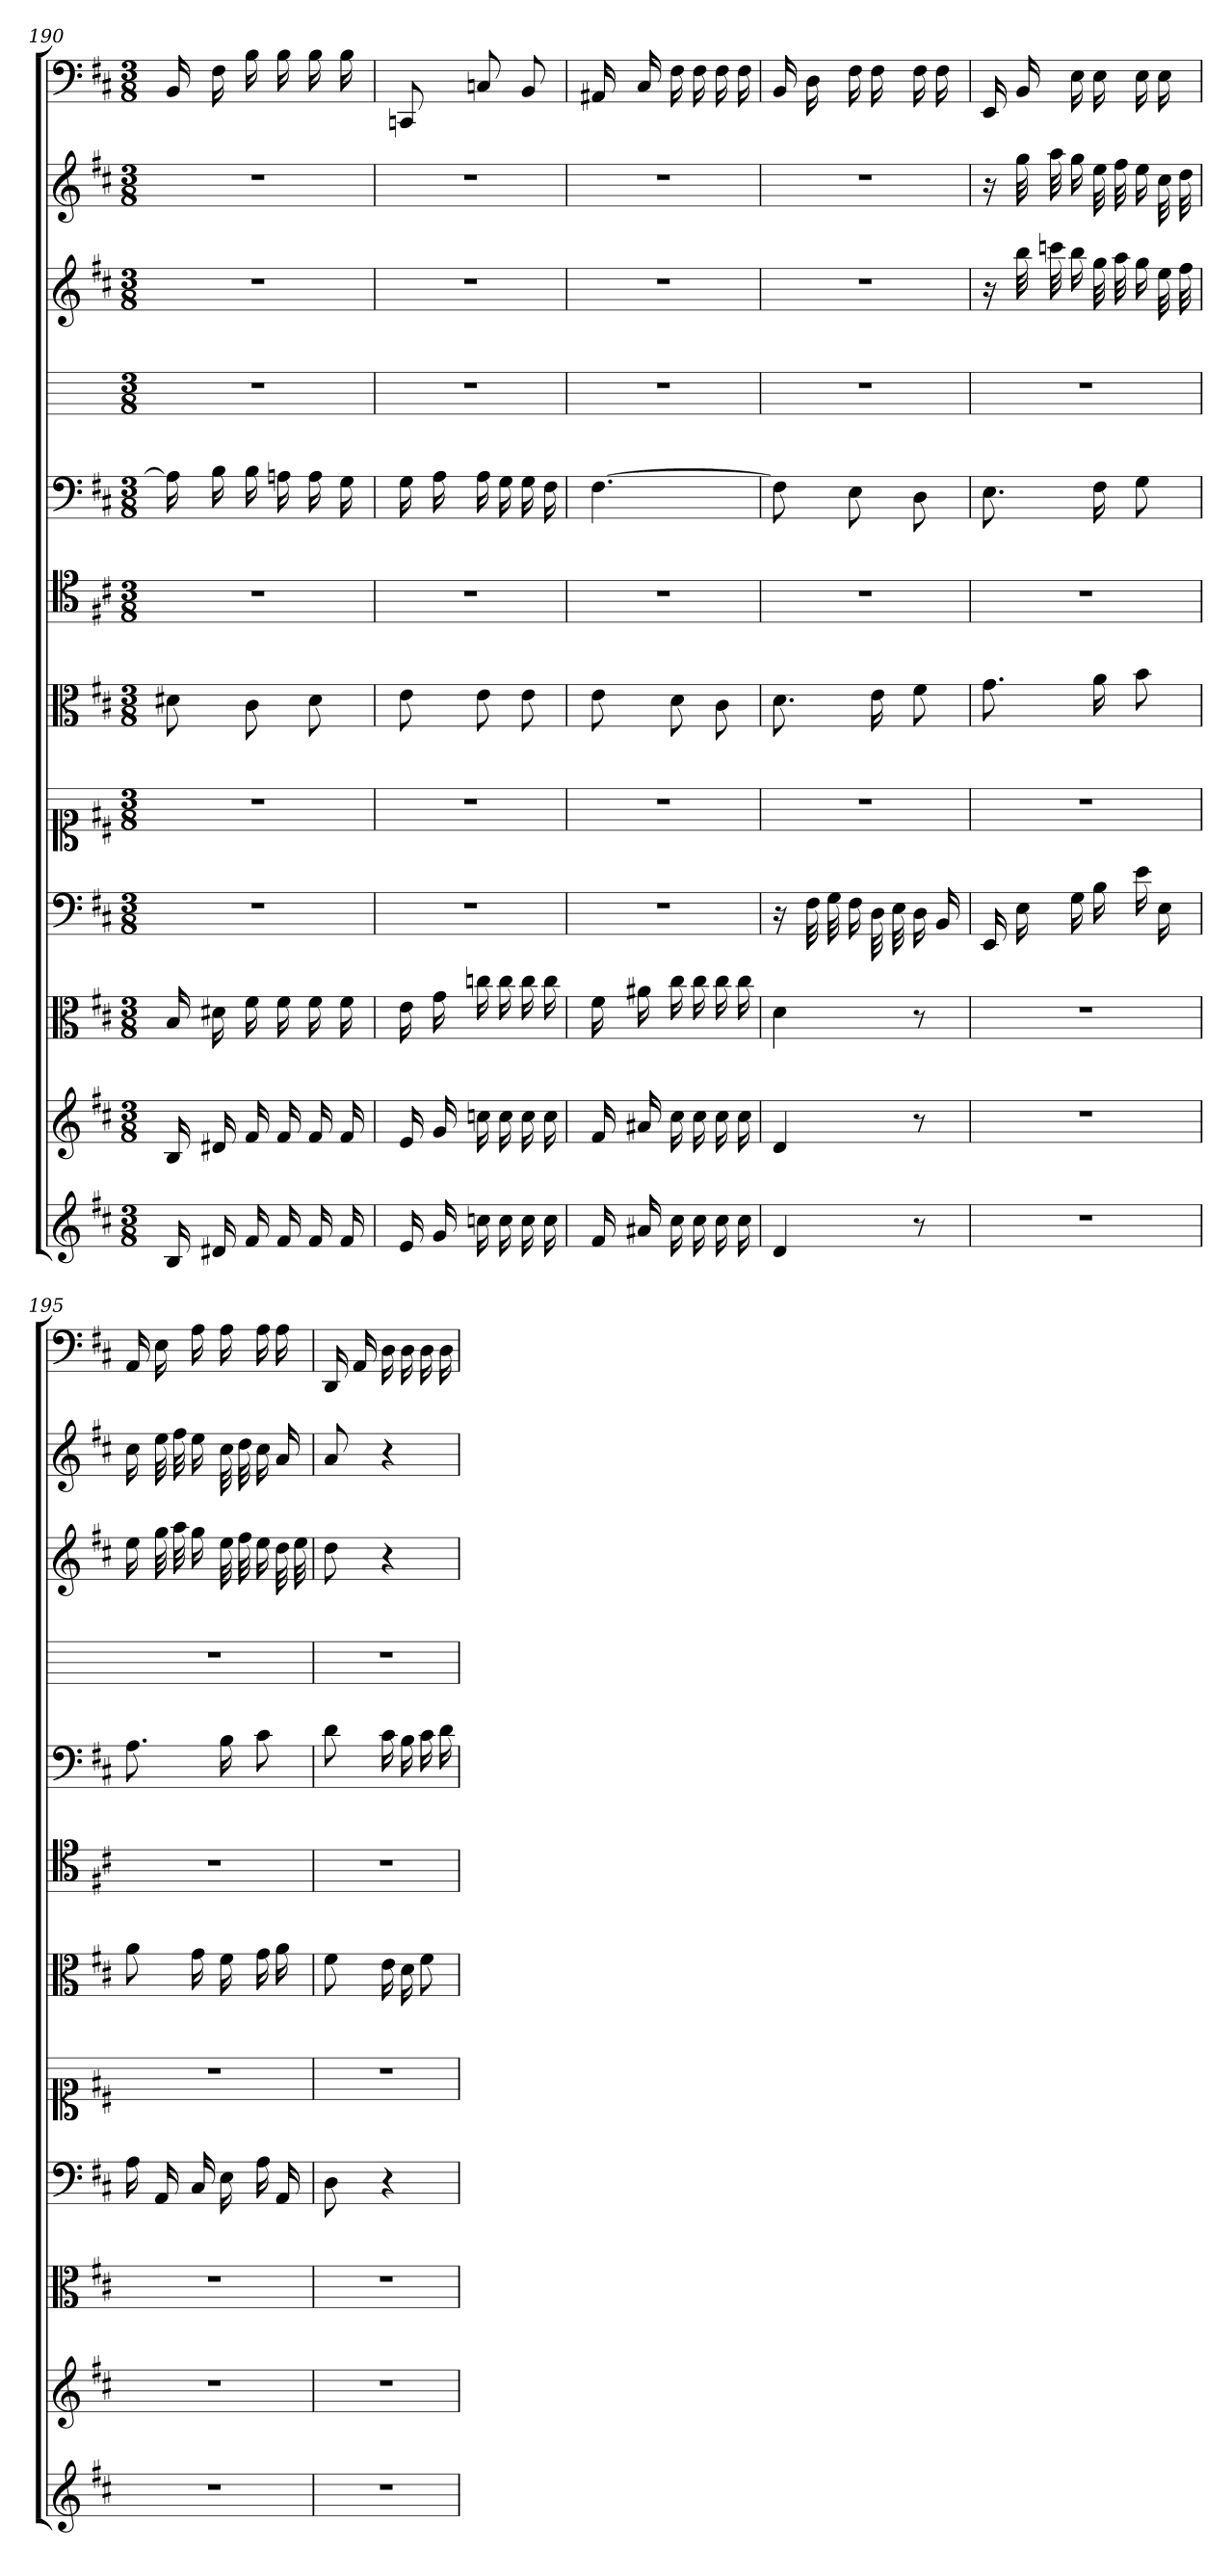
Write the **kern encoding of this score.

**kern	**kern	**kern	**kern	**kern	**kern	**kern	**kern	**kern	**kern	**kern	**kern
*part12	*part11	*part10	*part9	*part8	*part7	*part6	*part5	*part4	*part3	*part2	*part1
*staff12	*staff11	*staff10	*staff9	*staff8	*staff7	*staff6	*staff5	*staff4	*staff3	*staff2	*staff1
*	*	*clefC3	*clefF4	*clefC1	*clefC3	*clefC4	*clefF4	*	*	*	*clefF4
*k[f#c#]	*k[f#c#]	*k[f#c#]	*k[f#c#]	*k[f#c#]	*k[f#c#]	*k[f#c#]	*k[f#c#]	*k[]	*k[f#c#]	*k[f#c#]	*k[f#c#]
*D:	*D:	*D:	*D:	*D:	*D:	*D:	*D:	*	*D:	*D:	*D:
*M3/8	*M3/8	*M3/8	*M3/8	*M3/8	*M3/8	*M3/8	*M3/8	*M3/8	*M3/8	*M3/8	*M3/8
=190	=190	=190	=190	=190	=190	=190	=190	=190	=190	=190	=190
16B	16B	16B	4.r	4.r	8d#X	4.r	16A#]	4.r	4.r	4.r	16BB
16d#X	16d#X	16d#X	.	.	.	.	16B	.	.	.	16F#
16f#	16f#	16f#	.	.	8c#	.	16B	.	.	.	16B
16f#	16f#	16f#	.	.	.	.	16An	.	.	.	16B
16f#	16f#	16f#	.	.	8d#	.	16A	.	.	.	16B
16f#	16f#	16f#	.	.	.	.	16G	.	.	.	16B
=191	=191	=191	=191	=191	=191	=191	=191	=191	=191	=191	=191
16e	16e	16e	4.r	4.r	8e	4.r	16G	4.r	4.r	4.r	8CCn
16g	16g	16g	.	.	.	.	16A	.	.	.	.
16ccn	16ccn	16ccn	.	.	8e	.	16A	.	.	.	8Cn
16cc	16cc	16cc	.	.	.	.	16G	.	.	.	.
16cc	16cc	16cc	.	.	8e	.	16G	.	.	.	8BB
16cc	16cc	16cc	.	.	.	.	16F#	.	.	.	.
=192	=192	=192	=192	=192	=192	=192	=192	=192	=192	=192	=192
16f#	16f#	16f#	4.r	4.r	8e	4.r	[4.F#	4.r	4.r	4.r	16AA#X
16a#X	16a#X	16a#X	.	.	.	.	.	.	.	.	16C#
16cc#	16cc#	16cc#	.	.	8d	.	.	.	.	.	16F#
16cc#	16cc#	16cc#	.	.	.	.	.	.	.	.	16F#
16cc#	16cc#	16cc#	.	.	8c#	.	.	.	.	.	16F#
16cc#	16cc#	16cc#	.	.	.	.	.	.	.	.	16F#
=193	=193	=193	=193	=193	=193	=193	=193	=193	=193	=193	=193
4d	4d	4d	16r	4.r	8.d	4.r	8F#]	4.r	4.r	4.r	16BB
.	.	.	32F#	.	.	.	.	.	.	.	16D
.	.	.	32G	.	.	.	.	.	.	.	.
.	.	.	16F#	.	.	.	8E	.	.	.	16F#
.	.	.	32D	.	16e	.	.	.	.	.	16F#
.	.	.	32E	.	.	.	.	.	.	.	.
8r	8r	8r	16D	.	8f#	.	8D	.	.	.	16F#
.	.	.	16BB	.	.	.	.	.	.	.	16F#
=194	=194	=194	=194	=194	=194	=194	=194	=194	=194	=194	=194
4.r	4.r	4.r	16EE	4.r	8.g	4.r	8.E	4.r	16r	16r	16EE
.	.	.	16E	.	.	.	.	.	32bb	32gg	16BB
.	.	.	.	.	.	.	.	.	32cccn	32aa	.
.	.	.	16G	.	.	.	.	.	16bb	16gg	16E
.	.	.	16B	.	16a	.	16F#	.	32gg	32ee	16E
.	.	.	.	.	.	.	.	.	32aa	32ff#	.
.	.	.	16e	.	8b	.	8G	.	16gg	16ee	16E
.	.	.	16E	.	.	.	.	.	32ee	32cc#	16E
.	.	.	.	.	.	.	.	.	32ff#	32dd	.
=195	=195	=195	=195	=195	=195	=195	=195	=195	=195	=195	=195
4.r	4.r	4.r	16A	4.r	8a	4.r	8.A	4.r	16ee	16cc#	16AA
.	.	.	16AA	.	.	.	.	.	32gg	32ee	16E
.	.	.	.	.	.	.	.	.	32aa	32ff#	.
.	.	.	16C#	.	16g	.	.	.	16gg	16ee	16A
.	.	.	16E	.	16f#	.	16B	.	32ee	32cc#	16A
.	.	.	.	.	.	.	.	.	32ff#	32dd	.
.	.	.	16A	.	16g	.	8c#	.	16ee	16cc#	16A
.	.	.	16AA	.	16a	.	.	.	32dd	16a	16A
.	.	.	.	.	.	.	.	.	32ee	.	.
=196	=196	=196	=196	=196	=196	=196	=196	=196	=196	=196	=196
4.r	4.r	4.r	8D	4.r	8f#	4.r	8d	4.r	8dd	8a	16DD
.	.	.	.	.	.	.	.	.	.	.	16AA
.	.	.	4r	.	16e	.	16c#	.	4r	4r	16D
.	.	.	.	.	16d	.	16B	.	.	.	16D
.	.	.	.	.	8f#	.	16c#	.	.	.	16D
.	.	.	.	.	.	.	16d	.	.	.	16D
=	=	=	=	=	=	=	=	=	=	=	=
*-	*-	*-	*-	*-	*-	*-	*-	*-	*-	*-	*-
